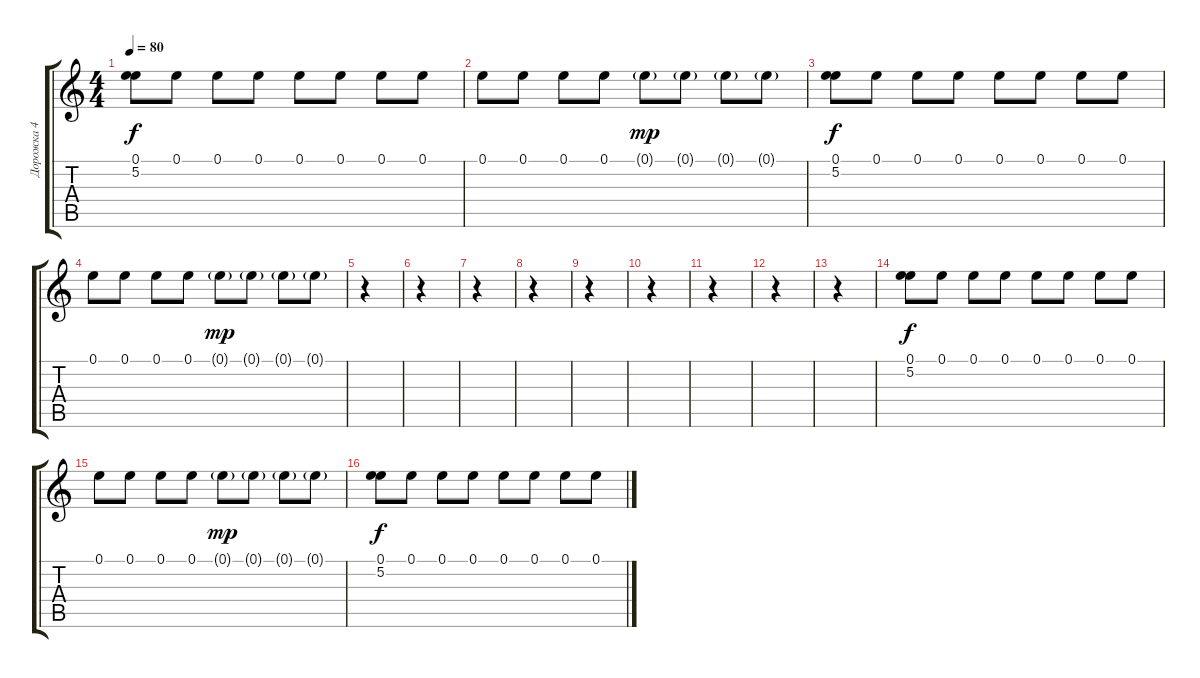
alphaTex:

\track ("Дорожка 4" "Дорожка 4") {instrument overdrivenguitar}
\staff {score tabs}
\tuning (E4 B3 G3 D3 A2 E2) {hide}
\ts (4 4)
\tempo 80
\clef g2
\ks c
(0.1 5.2).8{dy f} 0.1.8 0.1.8 0.1.8 0.1.8 0.1.8 0.1.8 0.1.8 |
0.1.8 0.1.8 0.1.8 0.1.8 0.1{g}.8{dy mp} 0.1{g}.8 0.1{g}.8 0.1{g}.8 |
(0.1 5.2).8{dy f} 0.1.8 0.1.8 0.1.8 0.1.8 0.1.8 0.1.8 0.1.8 |
0.1.8 0.1.8 0.1.8 0.1.8 0.1{g}.8{dy mp} 0.1{g}.8 0.1{g}.8 0.1{g}.8 |
r.4 |
r.4 |
r.4 |
r.4 |
r.4 |
r.4 |
r.4 |
r.4 |
r.4 |
(0.1 5.2).8{dy f} 0.1.8 0.1.8 0.1.8 0.1.8 0.1.8 0.1.8 0.1.8 |
0.1.8 0.1.8 0.1.8 0.1.8 0.1{g}.8{dy mp} 0.1{g}.8 0.1{g}.8 0.1{g}.8 |
(0.1 5.2).8{dy f} 0.1.8 0.1.8 0.1.8 0.1.8 0.1.8 0.1.8 0.1.8
